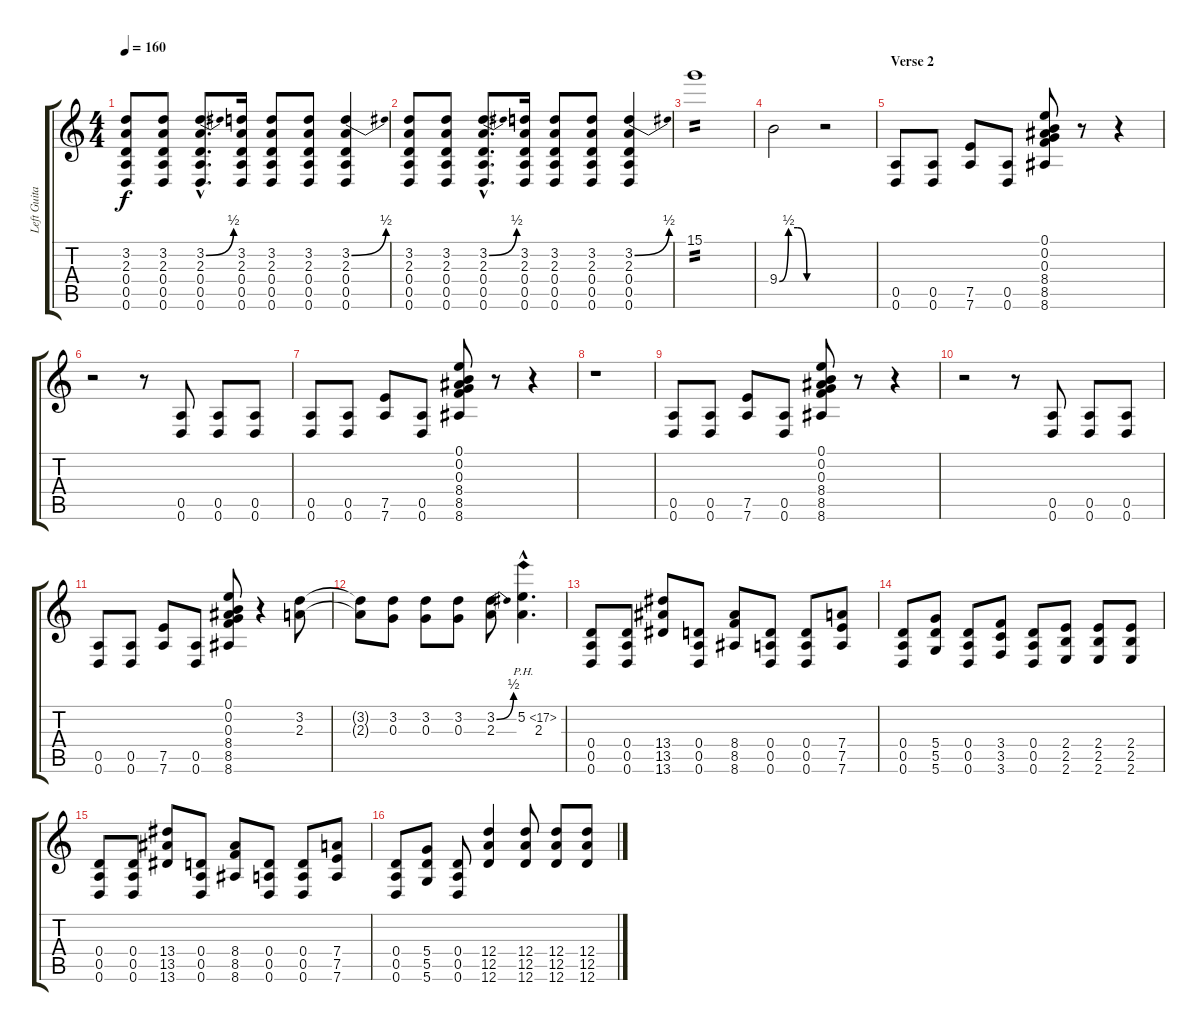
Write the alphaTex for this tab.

\track ("Left Guitar" "Left Guita") {instrument distortionguitar}
\staff {score tabs}
\tuning (E4 B3 G3 D3 A2 D2) {hide}
\ts (4 4)
\tempo 160
\clef g2
\ks c
(3.2 2.3 0.4 0.5 0.6).8{dy f} (3.2 2.3 0.4 0.5 0.6).8 (3.2{be (bend 0 0 60 2) hac} 2.3{hac} 0.4{hac} 0.5{hac} 0.6{hac}).8{d} (3.2 2.3 0.4 0.5 0.6).16 (3.2 2.3 0.4 0.5 0.6).8 (3.2 2.3 0.4 0.5 0.6).8 (3.2{be (bend 0 0 60 2)} 2.3 0.4 0.5 0.6).4 |
(3.2 2.3 0.4 0.5 0.6).8 (3.2 2.3 0.4 0.5 0.6).8 (3.2{be (bend 0 0 60 2) hac} 2.3{hac} 0.4{hac} 0.5{hac} 0.6{hac}).8{d} (3.2 2.3 0.4 0.5 0.6).16 (3.2 2.3 0.4 0.5 0.6).8 (3.2 2.3 0.4 0.5 0.6).8 (3.2{be (bend 0 0 60 2)} 2.3 0.4 0.5 0.6).4 |
15.1.1{tp 2} |
9.4{be (custom 0 0 15 2 30 2 45 0 60 0)}.2 r.2 |
\section ("" "Verse 2")
(0.5 0.6).8 (0.5 0.6).8 (7.5 7.6).8 (0.5 0.6).8 (0.1 0.2 0.3 8.4 8.5 8.6).8 r.8 r.4 |
r.2 r.8 (0.5 0.6).8 (0.5 0.6).8 (0.5 0.6).8 |
(0.5 0.6).8 (0.5 0.6).8 (7.5 7.6).8 (0.5 0.6).8 (0.1 0.2 0.3 8.4 8.5 8.6).8 r.8 r.4 |
r.1 |
(0.5 0.6).8 (0.5 0.6).8 (7.5 7.6).8 (0.5 0.6).8 (0.1 0.2 0.3 8.4 8.5 8.6).8 r.8 r.4 |
r.2 r.8 (0.5 0.6).8 (0.5 0.6).8 (0.5 0.6).8 |
(0.5 0.6).8 (0.5 0.6).8 (7.5 7.6).8 (0.5 0.6).8 (0.1 0.2 0.3 8.4 8.5 8.6).8 r.4 (3.2 2.3).8 |
(3.2{t} 2.3{t}).8 (3.2 0.3).8 (3.2 0.3).8 (3.2 0.3).8 (3.2{be (bend 0 0 60 2)} 2.3).8 (5.2{ph 12 hac} 2.3{hac}).4{d} |
(0.4 0.5 0.6).8 (0.4 0.5 0.6).8 (13.4 13.5 13.6).8 (0.4 0.5 0.6).8 (8.4 8.5 8.6).8 (0.4 0.5 0.6).8 (0.4 0.5 0.6).8 (7.4 7.5 7.6).8 |
(0.4 0.5 0.6).8 (5.4 5.5 5.6).8 (0.4 0.5 0.6).8 (3.4 3.5 3.6).8 (0.4 0.5 0.6).8 (2.4 2.5 2.6).8 (2.4 2.5 2.6).8 (2.4 2.5 2.6).8 |
(0.4 0.5 0.6).8 (0.4 0.5 0.6).8 (13.4 13.5 13.6).8 (0.4 0.5 0.6).8 (8.4 8.5 8.6).8 (0.4 0.5 0.6).8 (0.4 0.5 0.6).8 (7.4 7.5 7.6).8 |
(0.4 0.5 0.6).8 (5.4 5.5 5.6).8 (0.4 0.5 0.6).8 (12.4 12.5 12.6).4 (12.4 12.5 12.6).8 (12.4 12.5 12.6).8 (12.4 12.5 12.6).8
